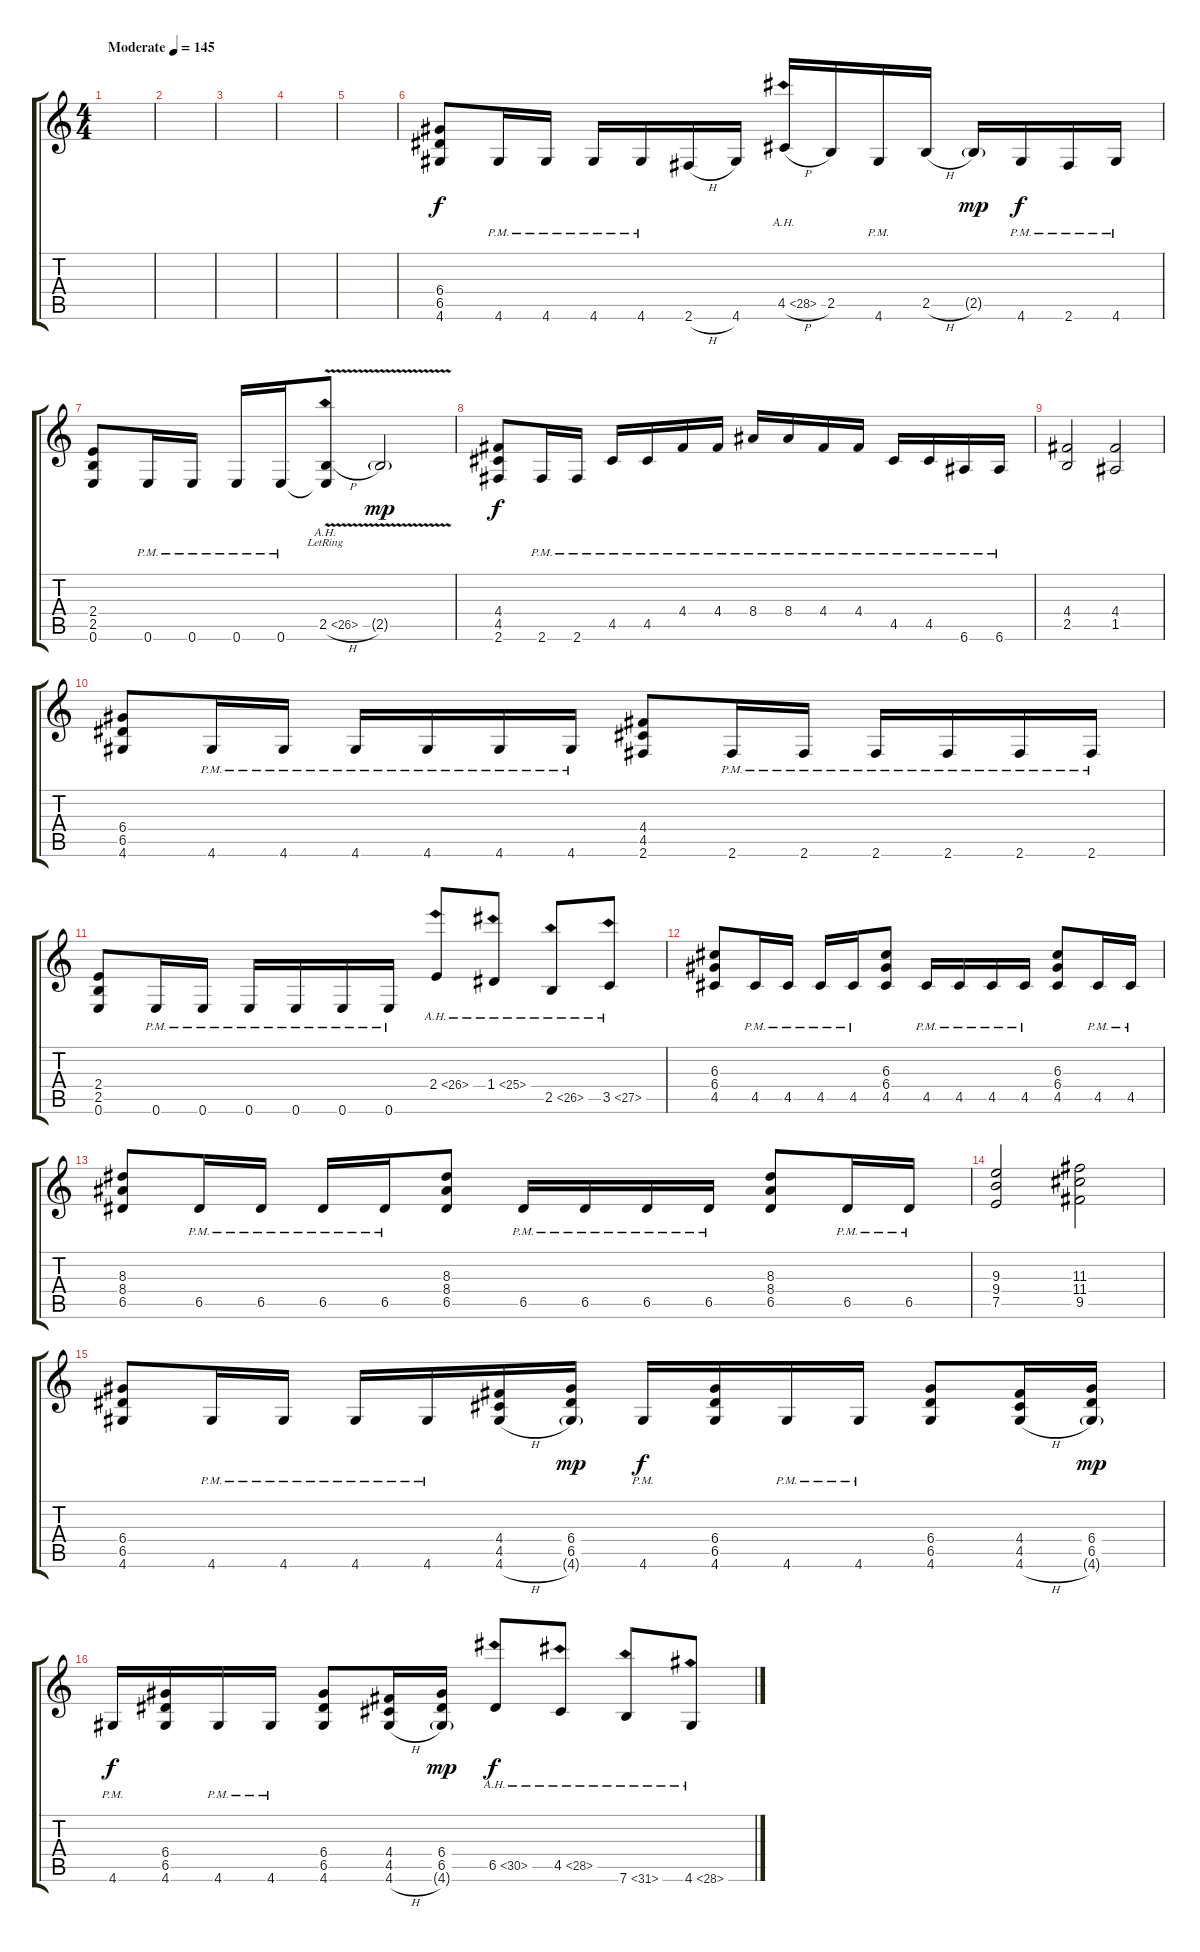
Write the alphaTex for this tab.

\track "" {instrument overdrivenguitar}
\staff {score tabs}
\tuning (E4 B3 G3 D3 A2 E2) {hide}
\ts (4 4)
\tempo (145 "Moderate")
\clef g2
\ks c
|
|
|
|
|
(6.4 6.5 4.6).8 4.6{pm}.16 4.6{pm}.16 4.6{pm}.16 4.6{pm}.16 2.6{h}.16 4.6.16 4.5{ah 24 h}.16 2.5.16 4.6{pm}.16 2.5{h}.16 2.5{g}.16{dy mp} 4.6{pm}.16{dy f} 2.6{pm}.16 4.6{pm}.16 |
(2.4 2.5 0.6).8 0.6{pm}.16 0.6{pm}.16 0.6{pm}.16 0.6{pm}.16 (2.5{ah 24 v h lr} 0.6{t}).8 2.5{v g}.2{dy mp} |
(4.4 4.5 2.6).8{dy f} 2.6{pm}.16 2.6{pm}.16 4.5{pm}.16 4.5{pm}.16 4.4{pm}.16 4.4{pm}.16 8.4{pm}.16 8.4{pm}.16 4.4{pm}.16 4.4{pm}.16 4.5{pm}.16 4.5{pm}.16 6.6{pm}.16 6.6{pm}.16 |
(4.4 2.5).2 (4.4 1.5).2 |
(6.4 6.5 4.6).8 4.6{pm}.16 4.6{pm}.16 4.6{pm}.16 4.6{pm}.16 4.6{pm}.16 4.6{pm}.16 (4.4 4.5 2.6).8 2.6{pm}.16 2.6{pm}.16 2.6{pm}.16 2.6{pm}.16 2.6{pm}.16 2.6{pm}.16 |
(2.4 2.5 0.6).8 0.6{pm}.16 0.6{pm}.16 0.6{pm}.16 0.6{pm}.16 0.6{pm}.16 0.6{pm}.16 2.4{ah 24}.8 1.4{ah 24}.8 2.5{ah 24}.8 3.5{ah 24}.8 |
(6.3 6.4 4.5).8 4.5{pm}.16 4.5{pm}.16 4.5{pm}.16 4.5{pm}.16 (6.3 6.4 4.5).8 4.5{pm}.16 4.5{pm}.16 4.5{pm}.16 4.5{pm}.16 (6.3 6.4 4.5).8 4.5{pm}.16 4.5{pm}.16 |
(8.3 8.4 6.5).8 6.5{pm}.16 6.5{pm}.16 6.5{pm}.16 6.5{pm}.16 (8.3 8.4 6.5).8 6.5{pm}.16 6.5{pm}.16 6.5{pm}.16 6.5{pm}.16 (8.3 8.4 6.5).8 6.5{pm}.16 6.5{pm}.16 |
(9.3 9.4 7.5).2 (11.3 11.4 9.5).2 |
(6.4 6.5 4.6).8 4.6{pm}.16 4.6{pm}.16 4.6{pm}.16 4.6{pm}.16 (4.4 4.5 4.6{h}).16 (6.4 6.5 4.6{g}).16{dy mp} 4.6{pm}.16{dy f} (6.4 6.5 4.6).16 4.6{pm}.16 4.6{pm}.16 (6.4 6.5 4.6).8 (4.4 4.5 4.6{h}).16 (6.4 6.5 4.6{g}).16{dy mp} |
4.6{pm}.16{dy f} (6.4 6.5 4.6).16 4.6{pm}.16 4.6{pm}.16 (6.4 6.5 4.6).8 (4.4 4.5 4.6{h}).16 (6.4 6.5 4.6{g}).16{dy mp} 6.5{ah 24}.8{dy f} 4.5{ah 24}.8 7.6{ah 24}.8 4.6{ah 24}.8
